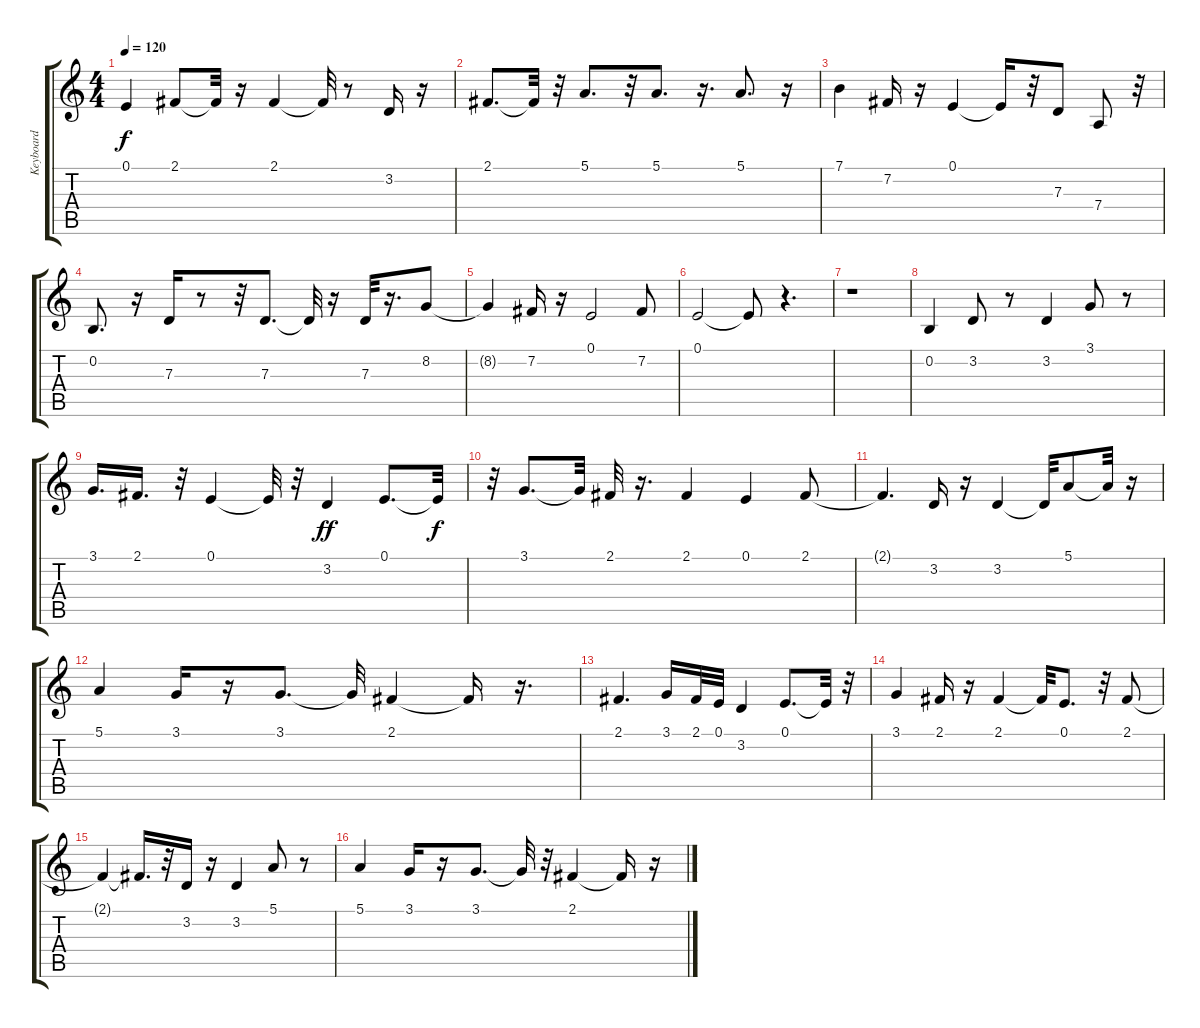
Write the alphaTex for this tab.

\track ("Keyboard" "Keyboard") {instrument fx4atmosphere}
\staff {score tabs}
\tuning (E4 B3 G3 D3 A2 E2) {hide}
\ts (4 4)
\tempo 120
\clef g2
\ks c
0.1{t}.4{dy f} 2.1.8 2.1{t}.32 r.16 2.1.4 2.1{t}.32 r.8 3.2.16 r.16 |
2.1.8{d} 2.1{t}.32 r.32 5.1.8{d} r.32 5.1.8{d} r.16{d} 5.1.8{d} r.16 |
7.1.4 7.2.16 r.16 0.1.4 0.1{t}.16 r.32 7.3.8 7.4.8 r.32 |
0.2.8{d} r.16 7.3.16 r.8 r.32 7.3.8{d} 7.3{t}.32 r.16 7.3.32 r.16{d} 8.2.8 |
8.2{t}.4 7.2.16 r.16 0.1.2 7.2.8 |
0.1.2 0.1{t}.8 r.4{d} |
r.1 |
0.2.4 3.2.8 r.8 3.2.4 3.1.8 r.8 |
3.1.16{d} 2.1.16{d} r.32 0.1.4 0.1{t}.32 r.32 3.2.4{dy ff} 0.1.8{d} 0.1{t}.32{dy f} |
r.32 3.1.8{d} 3.1{t}.32 2.1.32 r.16{d} 2.1.4 0.1.4 2.1.8 |
2.1{t}.4{d} 3.2.16 r.16 3.2.4 3.2{t}.32 5.1.8 5.1{t}.32 r.16 |
5.1.4 3.1.16 r.16 3.1.8{d} 3.1{t}.32 2.1.4 2.1{t}.16 r.16{d} |
2.1.4{d} 3.1.16 2.1.32 0.1.32 3.2.4 0.1.8{d} 0.1{t}.32 r.32 |
3.1.4 2.1.16 r.16 2.1.4 2.1{t}.32 0.1.8{d} r.32 2.1.8 |
2.1{t}.4 2.1{t}.16{d} r.32 3.2.16 r.16 3.2.4 5.1.8 r.8 |
5.1.4 3.1.16 r.16 3.1.8{d} 3.1{t}.32 r.32 2.1.4 2.1{t}.16 r.16
